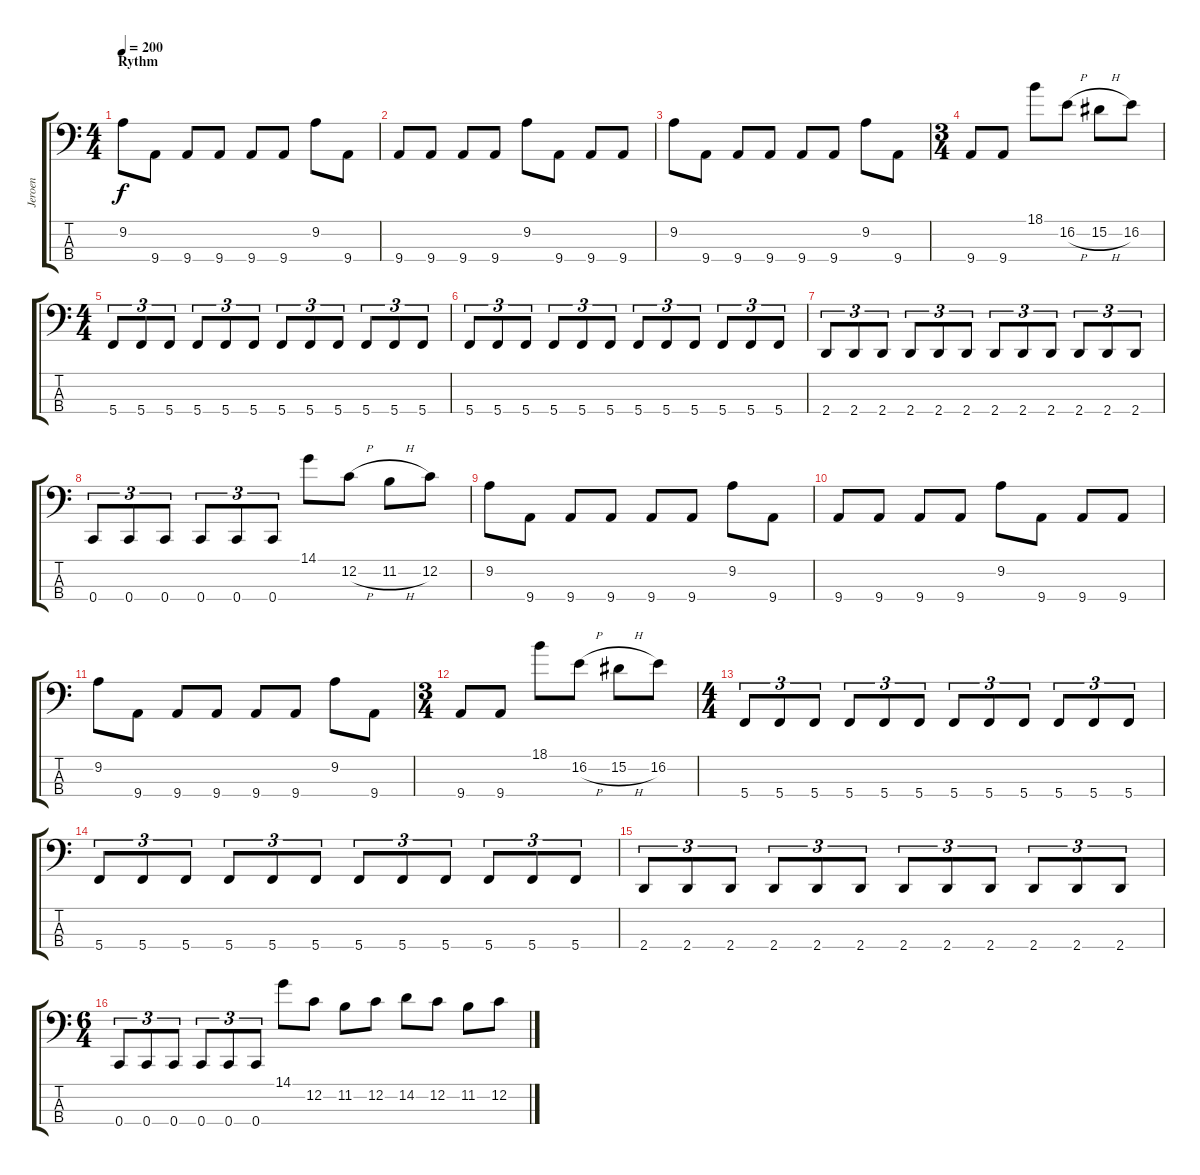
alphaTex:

\track ("Jeroen" "Jeroen") {instrument fretlessbass}
\staff {score tabs}
\tuning (F2 C2 G1 C1) {hide}
\ts (4 4)
\section ("" "Rythm")
\tempo 200
\clef f4
\ks c
9.2.8{dy f} 9.4.8 9.4.8 9.4.8 9.4.8 9.4.8 9.2.8 9.4.8 |
9.4.8 9.4.8 9.4.8 9.4.8 9.2.8 9.4.8 9.4.8 9.4.8 |
9.2.8 9.4.8 9.4.8 9.4.8 9.4.8 9.4.8 9.2.8 9.4.8 |
\ts (3 4)
9.4.8 9.4.8 18.1.8 16.2{h}.8 15.2{h}.8 16.2.8 |
\ts (4 4)
5.4.8{tu (3 2)} 5.4.8{tu (3 2)} 5.4.8{tu (3 2)} 5.4.8{tu (3 2)} 5.4.8{tu (3 2)} 5.4.8{tu (3 2)} 5.4.8{tu (3 2)} 5.4.8{tu (3 2)} 5.4.8{tu (3 2)} 5.4.8{tu (3 2)} 5.4.8{tu (3 2)} 5.4.8{tu (3 2)} |
5.4.8{tu (3 2)} 5.4.8{tu (3 2)} 5.4.8{tu (3 2)} 5.4.8{tu (3 2)} 5.4.8{tu (3 2)} 5.4.8{tu (3 2)} 5.4.8{tu (3 2)} 5.4.8{tu (3 2)} 5.4.8{tu (3 2)} 5.4.8{tu (3 2)} 5.4.8{tu (3 2)} 5.4.8{tu (3 2)} |
2.4.8{tu (3 2)} 2.4.8{tu (3 2)} 2.4.8{tu (3 2)} 2.4.8{tu (3 2)} 2.4.8{tu (3 2)} 2.4.8{tu (3 2)} 2.4.8{tu (3 2)} 2.4.8{tu (3 2)} 2.4.8{tu (3 2)} 2.4.8{tu (3 2)} 2.4.8{tu (3 2)} 2.4.8{tu (3 2)} |
0.4.8{tu (3 2)} 0.4.8{tu (3 2)} 0.4.8{tu (3 2)} 0.4.8{tu (3 2)} 0.4.8{tu (3 2)} 0.4.8{tu (3 2)} 14.1.8 12.2{h}.8 11.2{h}.8 12.2.8 |
9.2.8 9.4.8 9.4.8 9.4.8 9.4.8 9.4.8 9.2.8 9.4.8 |
9.4.8 9.4.8 9.4.8 9.4.8 9.2.8 9.4.8 9.4.8 9.4.8 |
9.2.8 9.4.8 9.4.8 9.4.8 9.4.8 9.4.8 9.2.8 9.4.8 |
\ts (3 4)
9.4.8 9.4.8 18.1.8 16.2{h}.8 15.2{h}.8 16.2.8 |
\ts (4 4)
5.4.8{tu (3 2)} 5.4.8{tu (3 2)} 5.4.8{tu (3 2)} 5.4.8{tu (3 2)} 5.4.8{tu (3 2)} 5.4.8{tu (3 2)} 5.4.8{tu (3 2)} 5.4.8{tu (3 2)} 5.4.8{tu (3 2)} 5.4.8{tu (3 2)} 5.4.8{tu (3 2)} 5.4.8{tu (3 2)} |
5.4.8{tu (3 2)} 5.4.8{tu (3 2)} 5.4.8{tu (3 2)} 5.4.8{tu (3 2)} 5.4.8{tu (3 2)} 5.4.8{tu (3 2)} 5.4.8{tu (3 2)} 5.4.8{tu (3 2)} 5.4.8{tu (3 2)} 5.4.8{tu (3 2)} 5.4.8{tu (3 2)} 5.4.8{tu (3 2)} |
2.4.8{tu (3 2)} 2.4.8{tu (3 2)} 2.4.8{tu (3 2)} 2.4.8{tu (3 2)} 2.4.8{tu (3 2)} 2.4.8{tu (3 2)} 2.4.8{tu (3 2)} 2.4.8{tu (3 2)} 2.4.8{tu (3 2)} 2.4.8{tu (3 2)} 2.4.8{tu (3 2)} 2.4.8{tu (3 2)} |
\ts (6 4)
0.4.8{tu (3 2)} 0.4.8{tu (3 2)} 0.4.8{tu (3 2)} 0.4.8{tu (3 2)} 0.4.8{tu (3 2)} 0.4.8{tu (3 2)} 14.1.8 12.2.8 11.2.8 12.2.8 14.2.8 12.2.8 11.2.8 12.2.8
